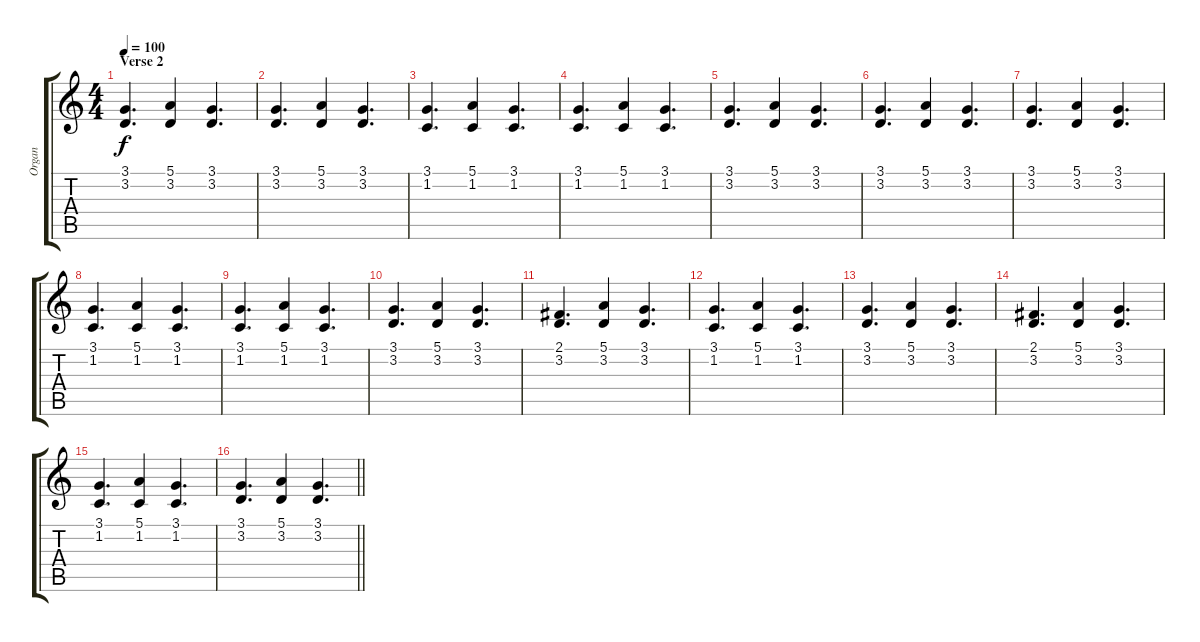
\track ("Organ" "Organ") {instrument percussiveorgan}
\staff {score tabs}
\tuning (E4 B3 G3 D3 A2 E2) {hide}
\ts (4 4)
\section ("" "Verse 2")
\tempo 100
\clef g2
\ks c
(3.1 3.2).4{d dy f} (5.1 3.2).4 (3.1 3.2).4{d} |
(3.1 3.2).4{d} (5.1 3.2).4 (3.1 3.2).4{d} |
(3.1 1.2).4{d} (5.1 1.2).4 (3.1 1.2).4{d} |
(3.1 1.2).4{d} (5.1 1.2).4 (3.1 1.2).4{d} |
(3.1 3.2).4{d} (5.1 3.2).4 (3.1 3.2).4{d} |
(3.1 3.2).4{d} (5.1 3.2).4 (3.1 3.2).4{d} |
(3.1 3.2).4{d} (5.1 3.2).4 (3.1 3.2).4{d} |
(3.1 1.2).4{d} (5.1 1.2).4 (3.1 1.2).4{d} |
(3.1 1.2).4{d} (5.1 1.2).4 (3.1 1.2).4{d} |
(3.1 3.2).4{d} (5.1 3.2).4 (3.1 3.2).4{d} |
(2.1 3.2).4{d} (5.1 3.2).4 (3.1 3.2).4{d} |
(3.1 1.2).4{d} (5.1 1.2).4 (3.1 1.2).4{d} |
(3.1 3.2).4{d} (5.1 3.2).4 (3.1 3.2).4{d} |
(2.1 3.2).4{d} (5.1 3.2).4 (3.1 3.2).4{d} |
(3.1 1.2).4{d} (5.1 1.2).4 (3.1 1.2).4{d} |
\barLineRight lightlight
(3.1 3.2).4{d} (5.1 3.2).4 (3.1 3.2).4{d}
